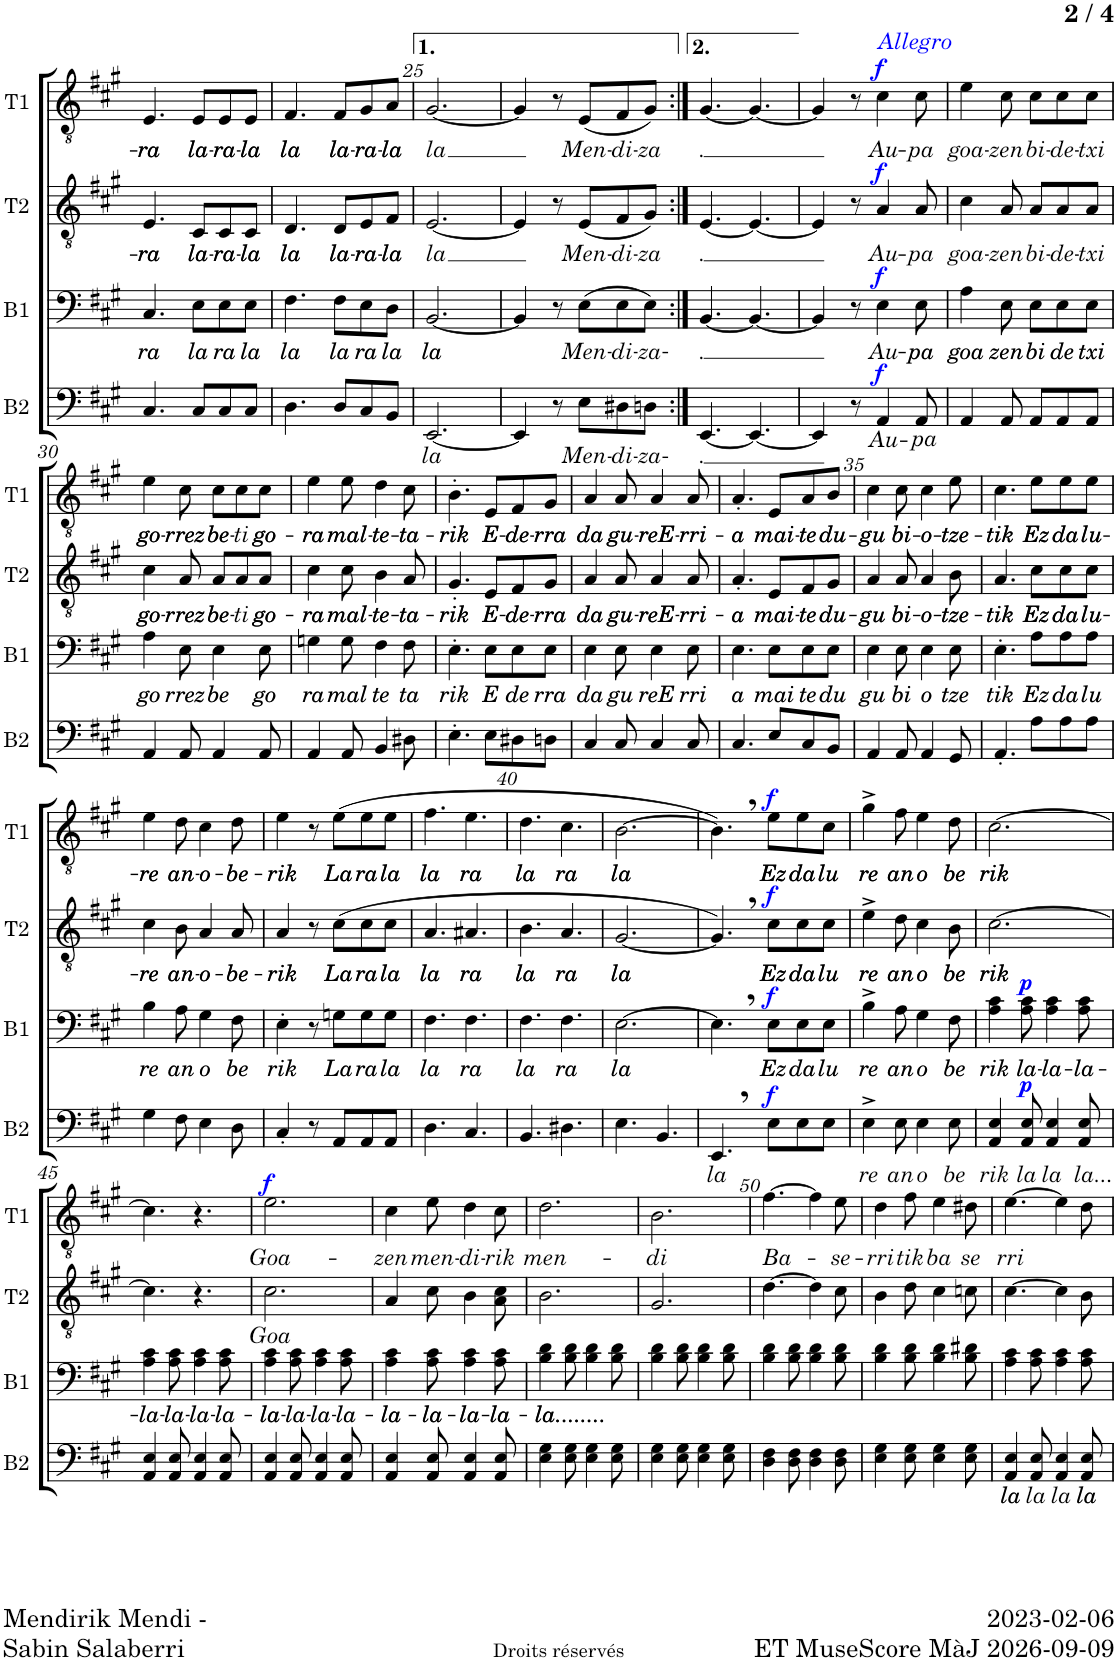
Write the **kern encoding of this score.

**kern	**text	**dynam	**kern	**text	**dynam	**kern	**text	**dynam	**kern	**text	**dynam
*part4	*part4	*part4	*part3	*part3	*part3	*part2	*part2	*part2	*part1	*part1	*part1
*staff4	*staff4	*staff4	*staff3	*staff3	*staff3	*staff2	*staff2	*staff2	*staff1	*staff1	*staff1
*I"Basse	*	*	*I"Baryton	*	*	*I"Ténor 2	*	*	*I"Ténor 1	*	*
*I'B2	*	*	*I'B1	*	*	*I'T2	*	*	*I'T1	*	*
!!LO:PB:g=z
*clefF4	*	*	*clefF4	*	*	*clefGv2	*	*	*clefGv2	*	*
*k[f#c#g#]	*	*	*k[f#c#g#]	*	*	*k[f#c#g#]	*	*	*k[f#c#g#]	*	*
*M6/8	*	*	*M6/8	*	*	*M6/8	*	*	*M6/8	*	*
=23	=23	=23	=23	=23	=23	=23	=23	=23	=23	=23	=23
!	!	!	!	!LO:LY:b	!	!	!LO:LY:b	!	!	!LO:LY:b	!
4.C#/	.	.	4.C#/	ra	.	4.E/	ra	.	4.E/	ra	.
!	!	!	!	!LO:LY:b	!	!	!LO:LY:b	!	!	!LO:LY:b	!
8C#/L	.	.	8E\L	la	.	8C#/L	la	.	8E/L	la	.
!	!	!	!	!LO:LY:b	!	!	!LO:LY:b	!	!	!LO:LY:b	!
8C#/	.	.	8E\	ra	.	8C#/	ra	.	8E/	ra	.
!	!	!	!	!LO:LY:b	!	!	!LO:LY:b	!	!	!LO:LY:b	!
8C#/J	.	.	8E\J	la	.	8C#/J	la	.	8E/J	la	.
=24	=24	=24	=24	=24	=24	=24	=24	=24	=24	=24	=24
!	!	!	!	!LO:LY:b	!	!	!LO:LY:b	!	!	!LO:LY:b	!
4.D\	.	.	4.F#\	la	.	4.D/	la	.	4.F#/	la	.
!	!	!	!	!LO:LY:b	!	!	!LO:LY:b	!	!	!LO:LY:b	!
8D/L	.	.	8F#\L	la	.	8D/L	la	.	8F#/L	la	.
!	!	!	!	!LO:LY:b	!	!	!LO:LY:b	!	!	!LO:LY:b	!
8C#/	.	.	8E\	ra	.	8E/	ra	.	8G#/	ra	.
!	!	!	!	!LO:LY:b	!	!	!LO:LY:b	!	!	!LO:LY:b	!
8BB/J	.	.	8D\J	la	.	8F#/J	la	.	8A/J	la	.
=25	=25	=25	=25	=25	=25	=25	=25	=25	=25	=25	=25
!	!LO:LY:b	!	!	!LO:LY:b	!	!	!LO:LY:b	!	!	!LO:LY:b	!
[2.EE/	la	.	[2.BB/	la	.	[2.E/	la	.	[2.G#/	la	.
=26	=26	=26	=26	=26	=26	=26	=26	=26	=26	=26	=26
4EE/]	.	.	4BB/]	.	.	4E/]	.	.	4G#/]	.	.
8r	.	.	8r	.	.	8r	.	.	8r	.	.
!	!LO:LY:b	!	!	!LO:LY:b	!	!	!LO:LY:b	!	!	!LO:LY:b	!
8E\L	Men-	.	(8E\L	Men-	.	(8E/L	Men-	.	(8E/L	Men-	.
!	!LO:LY:b	!	!	!LO:LY:b	!	!	!LO:LY:b	!	!	!LO:LY:b	!
8D#X\	-di-	.	8E\	-di-	.	8F#/	-di-	.	8F#/	-di-	.
!	!LO:LY:b	!	!	!LO:LY:b	!	!	!LO:LY:b	!	!	!LO:LY:b	!
8Dn\J	-za-	.	8E\J)	-za-	.	8G#/J)	-za	.	8G#/J)	-za	.
=27:|!	=27:|!	=27:|!	=27:|!	=27:|!	=27:|!	=27:|!	=27:|!	=27:|!	=27:|!	=27:|!	=27:|!
!	!LO:LY:b	!	!	!LO:LY:b	!	!	!LO:LY:b	!	!	!LO:LY:b	!
[4.EE/	.	.	[4.BB/	.	.	[4.E/	.	.	[4.G#/	.	.
4.EE/_	.	.	4.BB/_	.	.	4.E/_	.	.	4.G#/_	.	.
=28	=28	=28	=28	=28	=28	=28	=28	=28	=28	=28	=28
4EE/]	.	.	4BB/]	.	.	4E/]	.	.	4G#/]	.	.
8r	.	.	8r	.	.	8r	.	.	8r	.	.
!	!	!	!	!	!	!	!	!	!LO:TX:a:i:color=#0000FF:t=Allegro	!	!
!	!LO:LY:b	!LO:DY:a	!	!LO:LY:b	!LO:DY:a	!	!LO:LY:b	!LO:DY:a	!	!LO:LY:b	!LO:DY:a
4AA/	Au-	f	4E\	Au-	f	4A/	Au-	f	4c#\	Au-	f
!	!LO:LY:b	!	!	!LO:LY:b	!	!	!LO:LY:b	!	!	!LO:LY:b	!
8AA/	pa	.	8E\	pa	.	8A/	pa	.	8c#\	pa	.
=29	=29	=29	=29	=29	=29	=29	=29	=29	=29	=29	=29
!	!	!	!	!LO:LY:b	!	!	!LO:LY:b	!	!	!LO:LY:b	!
4AA/	.	.	4A\	goa	.	4c#\	goa-	.	4e\	goa-	.
!	!	!	!	!LO:LY:b	!	!	!LO:LY:b	!	!	!LO:LY:b	!
8AA/	.	.	8E\	zen	.	8A/	-zen	.	8c#\	-zen	.
!	!	!	!	!LO:LY:b	!	!	!LO:LY:b	!	!	!LO:LY:b	!
8AA/L	.	.	8E\L	bi	.	8A/L	bi-	.	8c#\L	bi-	.
!	!	!	!	!LO:LY:b	!	!	!LO:LY:b	!	!	!LO:LY:b	!
8AA/	.	.	8E\	de	.	8A/	-de-	.	8c#\	-de-	.
!	!	!	!	!LO:LY:b	!	!	!LO:LY:b	!	!	!LO:LY:b	!
8AA/J	.	.	8E\J	txi	.	8A/J	-txi	.	8c#\J	-txi	.
!!LO:LB:g=z
=30	=30	=30	=30	=30	=30	=30	=30	=30	=30	=30	=30
!	!	!	!	!LO:LY:b	!	!	!LO:LY:b	!	!	!LO:LY:b	!
4AA/	.	.	4A\	go	.	4c#\	go	.	4e\	go	.
!	!	!	!	!LO:LY:b	!	!	!LO:LY:b	!	!	!LO:LY:b	!
8AA/	.	.	8E\	rrez	.	8A/	rrez	.	8c#\	rrez	.
!	!	!	!	!LO:LY:b	!	!	!LO:LY:b	!	!	!LO:LY:b	!
4AA/	.	.	4E\	be	.	8A/L	be	.	8c#\L	be	.
!	!	!	!	!	!	!	!LO:LY:b	!	!	!LO:LY:b	!
.	.	.	.	.	.	8A/	-ti	.	8c#\	-ti	.
!	!	!	!	!LO:LY:b	!	!	!LO:LY:b	!	!	!LO:LY:b	!
8AA/	.	.	8E\	go	.	8A/J	go	.	8c#\J	go	.
=31	=31	=31	=31	=31	=31	=31	=31	=31	=31	=31	=31
!	!	!	!	!LO:LY:b	!	!	!LO:LY:b	!	!	!LO:LY:b	!
4AA/	.	.	4Gn\	ra	.	4c#\	ra	.	4e\	ra	.
!	!	!	!	!LO:LY:b	!	!	!LO:LY:b	!	!	!LO:LY:b	!
8AA/	.	.	8G\	mal	.	8c#\	mal	.	8e\	mal	.
!	!	!	!	!LO:LY:b	!	!	!LO:LY:b	!	!	!LO:LY:b	!
4BB/	.	.	4F#\	te	.	4B\	te	.	4d\	te	.
!	!	!	!	!LO:LY:b	!	!	!LO:LY:b	!	!	!LO:LY:b	!
8D#X\	.	.	8F#\	ta	.	8A/	ta	.	8c#\	ta	.
=32	=32	=32	=32	=32	=32	=32	=32	=32	=32	=32	=32
!	!	!	!	!LO:LY:b	!	!	!LO:LY:b	!	!	!LO:LY:b	!
4.E'\	.	.	4.E'\	rik	.	4.G#'/	rik	.	4.B'\	rik	.
!	!	!	!	!LO:LY:b	!	!	!LO:LY:b	!	!	!LO:LY:b	!
8E\L	.	.	8E\L	E	.	8E/L	E	.	8E/L	E	.
!	!	!	!	!LO:LY:b	!	!	!LO:LY:b	!	!	!LO:LY:b	!
8D#X\	.	.	8E\	de	.	8F#/	de	.	8F#/	de	.
!	!	!	!	!LO:LY:b	!	!	!LO:LY:b	!	!	!LO:LY:b	!
8Dn\J	.	.	8E\J	rra	.	8G#/J	rra	.	8G#/J	rra	.
=33	=33	=33	=33	=33	=33	=33	=33	=33	=33	=33	=33
!	!	!	!	!LO:LY:b	!	!	!LO:LY:b	!	!	!LO:LY:b	!
4C#/	.	.	4E\	da	.	4A/	da	.	4A/	da	.
!	!	!	!	!LO:LY:b	!	!	!LO:LY:b	!	!	!LO:LY:b	!
8C#/	.	.	8E\	gu	.	8A/	gu	.	8A/	gu	.
!	!	!	!	!LO:LY:b	!	!	!LO:LY:b	!	!	!LO:LY:b	!
4C#/	.	.	4E\	reE	.	4A/	reE	.	4A/	reE	.
!	!	!	!	!LO:LY:b	!	!	!LO:LY:b	!	!	!LO:LY:b	!
8C#/	.	.	8E\	rri	.	8A/	rri	.	8A/	rri	.
=34	=34	=34	=34	=34	=34	=34	=34	=34	=34	=34	=34
!	!	!	!	!LO:LY:b	!	!	!LO:LY:b	!	!	!LO:LY:b	!
4.C#/	.	.	4.E\	a	.	4.A'/	a	.	4.A'/	a	.
!	!	!	!	!LO:LY:b	!	!	!LO:LY:b	!	!	!LO:LY:b	!
8E/L	.	.	8E\L	mai	.	8E/L	mai	.	8E/L	mai	.
!	!	!	!	!LO:LY:b	!	!	!LO:LY:b	!	!	!LO:LY:b	!
8C#/	.	.	8E\	te	.	8F#/	te	.	8A/	te	.
!	!	!	!	!LO:LY:b	!	!	!LO:LY:b	!	!	!LO:LY:b	!
8BB/J	.	.	8E\J	du	.	8G#/J	du	.	8B/J	du	.
=35	=35	=35	=35	=35	=35	=35	=35	=35	=35	=35	=35
!	!	!	!	!LO:LY:b	!	!	!LO:LY:b	!	!	!LO:LY:b	!
4AA/	.	.	4E\	gu	.	4A/	gu	.	4c#\	gu	.
!	!	!	!	!LO:LY:b	!	!	!LO:LY:b	!	!	!LO:LY:b	!
8AA/	.	.	8E\	bi	.	8A/	bi	.	8c#\	bi	.
!	!	!	!	!LO:LY:b	!	!	!LO:LY:b	!	!	!LO:LY:b	!
4AA/	.	.	4E\	o	.	4A/	o	.	4c#\	o	.
!	!	!	!	!LO:LY:b	!	!	!LO:LY:b	!	!	!LO:LY:b	!
8GG#/	.	.	8E\	tze	.	8B\	tze	.	8e\	tze	.
=36	=36	=36	=36	=36	=36	=36	=36	=36	=36	=36	=36
!	!	!	!	!LO:LY:b	!	!	!LO:LY:b	!	!	!LO:LY:b	!
4.AA'/	.	.	4.E'\	tik	.	4.A/	tik	.	4.c#\	tik	.
!	!	!	!	!LO:LY:b	!	!	!LO:LY:b	!	!	!LO:LY:b	!
8A\L	.	.	8A\L	Ez	.	8c#\L	Ez	.	8e\L	Ez	.
!	!	!	!	!LO:LY:b	!	!	!LO:LY:b	!	!	!LO:LY:b	!
8A\	.	.	8A\	da	.	8c#\	da	.	8e\	da	.
!	!	!	!	!LO:LY:b	!	!	!LO:LY:b	!	!	!LO:LY:b	!
8A\J	.	.	8A\J	lu	.	8c#\J	lu	.	8e\J	lu	.
!!LO:LB:g=z
=37	=37	=37	=37	=37	=37	=37	=37	=37	=37	=37	=37
!	!	!	!	!LO:LY:b	!	!	!LO:LY:b	!	!	!LO:LY:b	!
4G#\	.	.	4B\	re	.	4c#\	re	.	4e\	re	.
!	!	!	!	!LO:LY:b	!	!	!LO:LY:b	!	!	!LO:LY:b	!
8F#\	.	.	8A\	an	.	8B\	an	.	8d\	an	.
!	!	!	!	!LO:LY:b	!	!	!LO:LY:b	!	!	!LO:LY:b	!
4E\	.	.	4G#\	o	.	4A/	o	.	4c#\	o	.
!	!	!	!	!LO:LY:b	!	!	!LO:LY:b	!	!	!LO:LY:b	!
8D\	.	.	8F#\	be	.	8A/	be	.	8d\	be	.
=38	=38	=38	=38	=38	=38	=38	=38	=38	=38	=38	=38
!	!	!	!	!LO:LY:b	!	!	!LO:LY:b	!	!	!LO:LY:b	!
4C#'/	.	.	4E'\	rik	.	4A/	rik	.	4e\	rik	.
8r	.	.	8r	.	.	8r	.	.	8r	.	.
!	!	!	!	!LO:LY:b	!	!	!LO:LY:b	!	!	!LO:LY:b	!
8AA/L	.	.	8Gn\L	La	.	(8c#\L	La	.	(8e\L	La	.
!	!	!	!	!LO:LY:b	!	!	!LO:LY:b	!	!	!LO:LY:b	!
8AA/	.	.	8G\	ra	.	8c#\	ra	.	8e\	ra	.
!	!	!	!	!LO:LY:b	!	!	!LO:LY:b	!	!	!LO:LY:b	!
8AA/J	.	.	8G\J	la	.	8c#\J	la	.	8e\J	la	.
=39	=39	=39	=39	=39	=39	=39	=39	=39	=39	=39	=39
!	!	!	!	!LO:LY:b	!	!	!LO:LY:b	!	!	!LO:LY:b	!
4.D\	.	.	4.F#\	la	.	4.A/	la	.	4.f#\	la	.
!	!	!	!	!LO:LY:b	!	!	!LO:LY:b	!	!	!LO:LY:b	!
4.C#/	.	.	4.F#\	ra	.	4.A#X/	ra	.	4.e\	ra	.
=40	=40	=40	=40	=40	=40	=40	=40	=40	=40	=40	=40
!	!	!	!	!LO:LY:b	!	!	!LO:LY:b	!	!	!LO:LY:b	!
4.BB/	.	.	4.F#\	la	.	4.B\	la	.	4.d\	la	.
!	!	!	!	!LO:LY:b	!	!	!LO:LY:b	!	!	!LO:LY:b	!
4.D#X\	.	.	4.F#\	ra	.	4.A/	ra	.	4.c#\	ra	.
=41	=41	=41	=41	=41	=41	=41	=41	=41	=41	=41	=41
!	!	!	!	!LO:LY:b	!	!	!LO:LY:b	!	!	!LO:LY:b	!
4.E\	.	.	[2.E\	la	.	[2.G#/	la	.	[2.B\	la	.
4.BB/	.	.	.	.	.	.	.	.	.	.	.
=42	=42	=42	=42	=42	=42	=42	=42	=42	=42	=42	=42
!	!LO:LY:b	!	!	!	!	!	!	!	!	!	!
4.EE,/	la	.	4.E,\]	.	.	4.G#,/])	.	.	4.B,\])	.	.
!	!	!LO:DY:a	!	!LO:LY:b	!LO:DY:a	!	!LO:LY:b	!LO:DY:a	!	!LO:LY:b	!LO:DY:a
8E\L	.	f	8E\L	Ez	f	8c#\L	Ez	f	8e\L	Ez	f
!	!	!	!	!LO:LY:b	!	!	!LO:LY:b	!	!	!LO:LY:b	!
8E\	.	.	8E\	da	.	8c#\	da	.	8e\	da	.
!	!	!	!	!LO:LY:b	!	!	!LO:LY:b	!	!	!LO:LY:b	!
8E\J	.	.	8E\J	lu	.	8c#\J	lu	.	8c#\J	lu	.
=43	=43	=43	=43	=43	=43	=43	=43	=43	=43	=43	=43
!	!LO:LY:b	!	!	!LO:LY:b	!	!	!LO:LY:b	!	!	!LO:LY:b	!
4E^\	re	.	4B^\	re	.	4e^\	re	.	4g#^\	re	.
!	!LO:LY:b	!	!	!LO:LY:b	!	!	!LO:LY:b	!	!	!LO:LY:b	!
8E\	an	.	8A\	an	.	8d\	an	.	8f#\	an	.
!	!LO:LY:b	!	!	!LO:LY:b	!	!	!LO:LY:b	!	!	!LO:LY:b	!
4E\	o	.	4G#\	o	.	4c#\	o	.	4e\	o	.
!	!LO:LY:b	!	!	!LO:LY:b	!	!	!LO:LY:b	!	!	!LO:LY:b	!
8E\	be	.	8F#\	be	.	8B\	be	.	8d\	be	.
=44	=44	=44	=44	=44	=44	=44	=44	=44	=44	=44	=44
!	!LO:LY:b	!	!	!LO:LY:b	!	!	!LO:LY:b	!	!	!LO:LY:b	!
4AA/ 4E/	rik	.	4A\ 4c#\	rik	.	[2.c#\	rik	.	[2.c#\	rik	.
!	!LO:LY:b	!LO:DY:a	!	!LO:LY:b	!	!	!	!	!	!	!
!	!	!LO:DY:n=1:a	!	!	!LO:DY:a	!	!	!	!	!	!
!	!	!	!	!	!LO:DY:n=1:a	!	!	!	!	!	!
8AA/ 8E/	la	p p	8A\ 8c#\	la	p p	.	.	.	.	.	.
!	!LO:LY:b	!	!	!LO:LY:b	!	!	!	!	!	!	!
4AA/ 4E/	la	.	4A\ 4c#\	la	.	.	.	.	.	.	.
!	!LO:LY:b	!	!	!LO:LY:b	!	!	!	!	!	!	!
8AA/ 8E/	la...	.	8A\ 8c#\	la	.	.	.	.	.	.	.
!!LO:LB:g=z
=45	=45	=45	=45	=45	=45	=45	=45	=45	=45	=45	=45
!	!	!	!	!LO:LY:b	!	!	!	!	!	!	!
4AA/ 4E/	.	.	4A\ 4c#\	la	.	4.c#\]	.	.	4.c#\]	.	.
!	!	!	!	!LO:LY:b	!	!	!	!	!	!	!
8AA/ 8E/	.	.	8A\ 8c#\	la	.	.	.	.	.	.	.
!	!	!	!	!LO:LY:b	!	!	!	!	!	!	!
4AA/ 4E/	.	.	4A\ 4c#\	la	.	4.r	.	.	4.r	.	.
!	!	!	!	!LO:LY:b	!	!	!	!	!	!	!
8AA/ 8E/	.	.	8A\ 8c#\	la	.	.	.	.	.	.	.
=46	=46	=46	=46	=46	=46	=46	=46	=46	=46	=46	=46
!	!	!	!	!LO:LY:b	!	!	!LO:LY:b	!	!	!LO:LY:b	!LO:DY:a
4AA/ 4E/	.	.	4A\ 4c#\	la	.	2.c#\	Goa	.	2.e\	Goa-	f
!	!	!	!	!LO:LY:b	!	!	!	!	!	!	!
8AA/ 8E/	.	.	8A\ 8c#\	la	.	.	.	.	.	.	.
!	!	!	!	!LO:LY:b	!	!	!	!	!	!	!
4AA/ 4E/	.	.	4A\ 4c#\	la	.	.	.	.	.	.	.
!	!	!	!	!LO:LY:b	!	!	!	!	!	!	!
8AA/ 8E/	.	.	8A\ 8c#\	la	.	.	.	.	.	.	.
=47	=47	=47	=47	=47	=47	=47	=47	=47	=47	=47	=47
!	!	!	!	!LO:LY:b	!	!	!	!	!	!LO:LY:b	!
4AA/ 4E/	.	.	4A\ 4c#\	la	.	4A/	.	.	4c#\	-zen	.
!	!	!	!	!LO:LY:b	!	!	!	!	!	!LO:LY:b	!
8AA/ 8E/	.	.	8A\ 8c#\	la	.	8c#\	.	.	8e\	men-	.
!	!	!	!	!LO:LY:b	!	!	!	!	!	!LO:LY:b	!
4AA/ 4E/	.	.	4A\ 4c#\	la	.	4B\	.	.	4d\	-di-	.
!	!	!	!	!LO:LY:b	!	!	!	!	!	!LO:LY:b	!
8AA/ 8E/	.	.	8A\ 8c#\	la	.	8A\ 8c#\	.	.	8c#\	-rik	.
=48	=48	=48	=48	=48	=48	=48	=48	=48	=48	=48	=48
!	!	!	!	!LO:LY:b	!	!	!	!	!	!LO:LY:b	!
4E\ 4G#\	.	.	4B\ 4d\	la........	.	2.B\	.	.	2.d\	men-	.
8E\ 8G#\	.	.	8B\ 8d\	.	.	.	.	.	.	.	.
4E\ 4G#\	.	.	4B\ 4d\	.	.	.	.	.	.	.	.
8E\ 8G#\	.	.	8B\ 8d\	.	.	.	.	.	.	.	.
=49	=49	=49	=49	=49	=49	=49	=49	=49	=49	=49	=49
!	!	!	!	!	!	!	!	!	!	!LO:LY:b	!
4E\ 4G#\	.	.	4B\ 4d\	.	.	2.G#/	.	.	2.B\	-di	.
8E\ 8G#\	.	.	8B\ 8d\	.	.	.	.	.	.	.	.
4E\ 4G#\	.	.	4B\ 4d\	.	.	.	.	.	.	.	.
8E\ 8G#\	.	.	8B\ 8d\	.	.	.	.	.	.	.	.
=50	=50	=50	=50	=50	=50	=50	=50	=50	=50	=50	=50
!	!	!	!	!	!	!	!	!	!	!LO:LY:b	!
4D\ 4F#\	.	.	4B\ 4d\	.	.	[4.d\	.	.	[4.f#\	Ba-	.
8D\ 8F#\	.	.	8B\ 8d\	.	.	.	.	.	.	.	.
4D\ 4F#\	.	.	4B\ 4d\	.	.	4d\]	.	.	4f#\]	.	.
!	!	!	!	!	!	!	!	!	!	!LO:LY:b	!
8D\ 8F#\	.	.	8B\ 8d\	.	.	8c#\	.	.	8e\	-se-	.
=51	=51	=51	=51	=51	=51	=51	=51	=51	=51	=51	=51
!	!	!	!	!	!	!	!	!	!	!LO:LY:b	!
4E\ 4G#\	.	.	4B\ 4d\	.	.	4B\	.	.	4d\	-rri	.
!	!	!	!	!	!	!	!	!	!	!LO:LY:b	!
8E\ 8G#\	.	.	8B\ 8d\	.	.	8d\	.	.	8f#\	tik	.
!	!	!	!	!	!	!	!	!	!	!LO:LY:b	!
4E\ 4G#\	.	.	4B\ 4d\	.	.	4c#\	.	.	4e\	ba	.
!	!	!	!	!	!	!	!	!	!	!LO:LY:b	!
8E\ 8G#\	.	.	8B\ 8d#X\	.	.	8cn\	.	.	8d#X\	se	.
=52	=52	=52	=52	=52	=52	=52	=52	=52	=52	=52	=52
!	!LO:LY:b	!	!	!	!	!	!	!	!	!LO:LY:b	!
4AA/ 4E/	la	.	4A\ 4c#\	.	.	[4.c#\	.	.	[4.e\	rri	.
!	!LO:LY:b	!	!	!	!	!	!	!	!	!	!
8AA/ 8E/	la	.	8A\ 8c#\	.	.	.	.	.	.	.	.
!	!LO:LY:b	!	!	!	!	!	!	!	!	!	!
4AA/ 4E/	la	.	4A\ 4c#\	.	.	4c#\]	.	.	4e\]	.	.
!	!LO:LY:b	!	!	!	!	!	!	!	!	!	!
8AA/ 8E/	la	.	8A\ 8c#\	.	.	8B\	.	.	8d\	.	.
=	=	=	=	=	=	=	=	=	=	=	=
*-	*-	*-	*-	*-	*-	*-	*-	*-	*-	*-	*-
